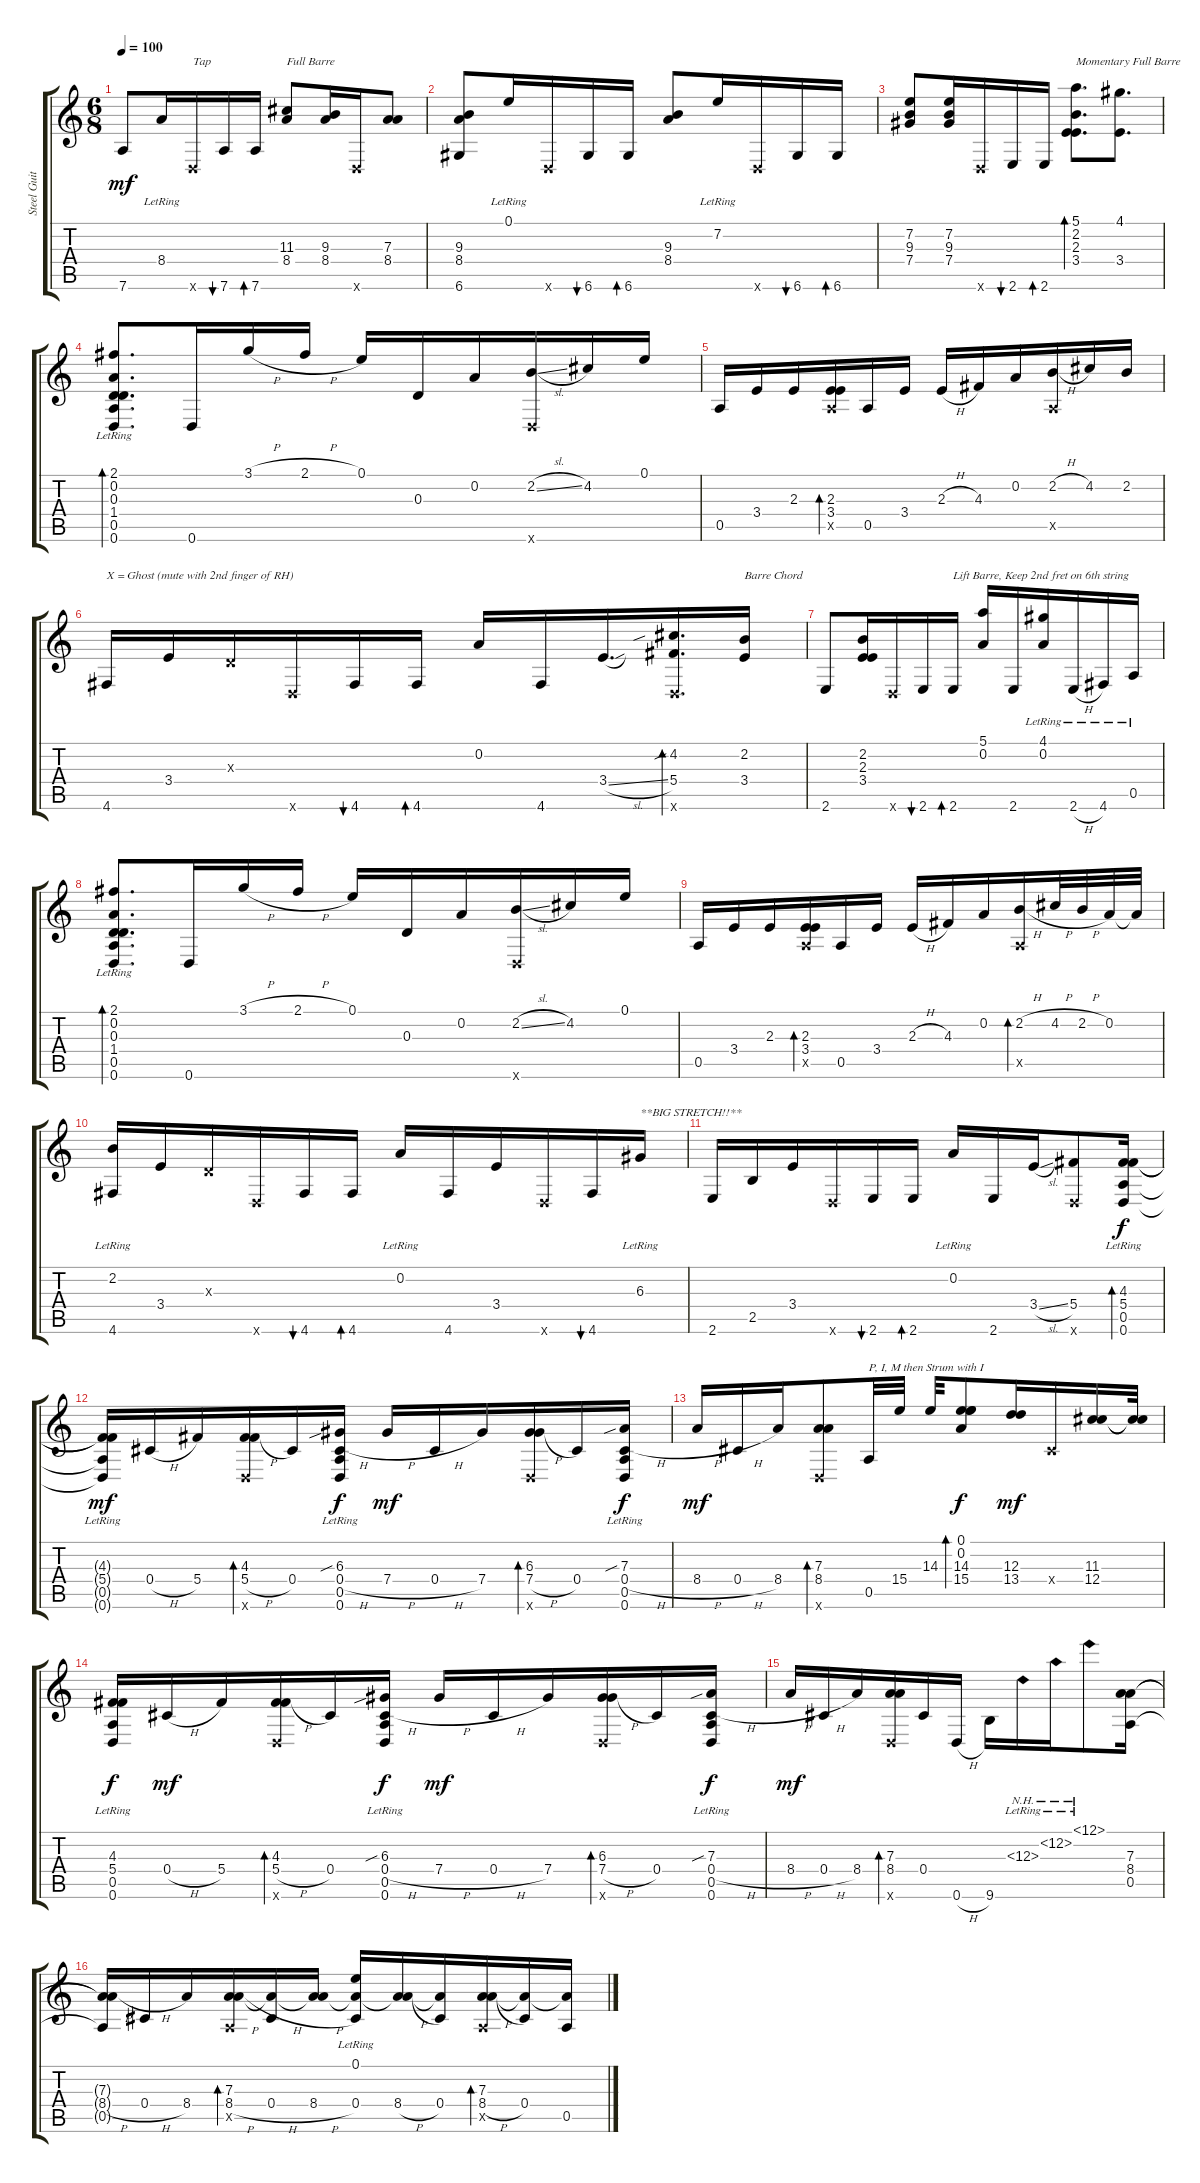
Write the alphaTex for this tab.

\track ("Steel Guitar" "Steel Guit") {instrument acousticguitarsteel}
\staff {score tabs}
\tuning (E4 A3 D3 Db3 A2 D2) {hide}
\ts (6 8)
\tempo 100
\clef g2
\ks c
7.6.8{dy mf} 8.4{lr}.16 0.6{x}.16{txt "Tap"} 7.6.16{bu 30} 7.6.16{bd 30} (11.3 8.4).8{txt "Full Barre"} (9.3 8.4).16 0.6{x}.16 (7.3 8.4).8 |
(9.3 8.4 6.6).8 0.1{lr}.16 0.6{x}.16 6.6.16{bu 30} 6.6.16{bd 30} (9.3 8.4).8 7.2{lr}.16 0.6{x}.16 6.6.16{bu 30} 6.6.16{bd 30} |
(7.2 9.3 7.4).8 (7.2 9.3 7.4).16 0.6{x}.16 2.6.16{bu 30} 2.6.16{bd 30} (5.1 2.2 2.3 3.4).8{d bd 30 txt "Momentary Full Barre"} (4.1 3.4).8{d} |
\section ("" "")
(2.1{lr} 0.2{lr} 0.3{lr} 1.4{lr} 0.5{lr} 0.6{lr}).8{d bd 30} 0.6.16 3.1{h}.16 2.1{h}.16 0.1.16 0.3.16 0.2.16 (2.2{sl} 0.6{x}).16 4.2.16 0.1.16 |
0.5.16 3.4.16 2.3.16 (2.3 3.4 0.5{x}).16{bd 30} 0.5.16 3.4.16 2.3{h}.16 4.3.16 0.2.16 (2.2{h} 0.5{x}).16 4.2.16 2.2.16 |
4.6.16{txt "X = Ghost (mute with 2nd finger of RH)"} 3.4.16 0.3{x}.16 0.6{x}.16 4.6.16{bu 30} 4.6.16{bd 30} 0.2.16 4.6.16 3.4{sl}.16{d} (4.2{sib} 5.4 0.6{x}).16{d bd 30} (2.2 3.4).16{txt "Barre Chord"} |
2.6.8 (2.2 2.3 3.4).16 0.6{x}.16 2.6.16{bu 30} 2.6.16{bd 30 txt "Lift Barre, Keep 2nd fret on 6th string"} (5.1 0.2).16 2.6.16 (4.1{lr} 0.2{lr}).16 2.6{h lr}.16 4.6{lr}.16 0.5{lr}.16 |
(2.1{lr} 0.2{lr} 0.3{lr} 1.4{lr} 0.5{lr} 0.6{lr}).8{d bd 30} 0.6.16 3.1{h}.16 2.1{h}.16 0.1.16 0.3.16 0.2.16 (2.2{sl} 0.6{x}).16 4.2.16 0.1.16 |
0.5.16 3.4.16 2.3.16 (2.3 3.4 0.5{x}).16{bd 30} 0.5.16 3.4.16 2.3{h}.16 4.3.16 0.2.16 (2.2{h} 0.5{x}).16{bd 30} 4.2{h}.32 2.2{h}.32 0.2.32 0.2{t}.32 |
(2.2{lr} 4.6).16 3.4.16 0.3{x}.16 0.6{x}.16 4.6.16{bu 30} 4.6.16{bd 30} 0.2{lr}.16 4.6.16 3.4.16 0.6{x}.16 4.6.16{bu 30} 6.3{lr}.16{txt "**BIG STRETCH!!**"} |
2.6.16 2.5.16 3.4.16 0.6{x}.16 2.6.16{bu 30} 2.6.16{bd 30} 0.2{lr}.16 2.6.16 3.4{sl}.16 (5.4 0.6{x}).8 (4.3{lr} 5.4{lr} 0.5{lr} 0.6{lr}).16{bd 30 dy f} |
(4.3{lr t} 5.4{lr t} 0.5{lr t} 0.6{lr t}).16{dy mf} 0.4{h}.16 5.4.16 (4.3 5.4{h} 0.6{x}).16{bd 30} 0.4.16 (6.3{sib lr} 0.4{h lr} 0.5{lr} 0.6{lr}).16{dy f} 7.4{h}.16{dy mf} 0.4{h}.16 7.4.16 (6.3 7.4{h} 0.6{x}).16{bd 30} 0.4.16 (7.3{sib lr} 0.4{h lr} 0.5{lr} 0.6{lr}).16{dy f} |
8.4{h}.16{dy mf} 0.4{h}.16 8.4.16 (7.3 8.4 0.6{x}).8{bd 30} 0.5.32{txt "P, I, M then Strum with I"} 15.4.32 14.3.32 (0.1 0.2 14.3 15.4).8{bd 30 dy f} (12.3 13.4).16{dy mf} 0.4{x}.16 (11.3 12.4).16 (11.3{t} 12.4{t}).32 |
(4.3{lr} 5.4{lr} 0.5{lr} 0.6{lr}).16{dy f} 0.4{h}.16{dy mf} 5.4.16 (4.3 5.4{h} 0.6{x}).16{bd 30} 0.4.16 (6.3{sib lr} 0.4{h lr} 0.5{lr} 0.6{lr}).16{dy f} 7.4{h}.16{dy mf} 0.4{h}.16 7.4.16 (6.3 7.4{h} 0.6{x}).16{bd 30} 0.4.16 (7.3{sib lr} 0.4{h} 0.5 0.6).16{dy f} |
8.4{h}.16{dy mf} 0.4{h}.16 8.4.16 (7.3 8.4 0.6{x}).16{bd 30} 0.4.16 0.6{h}.16 9.6.16 12.3{nh lr}.16 12.2{nh lr}.16 12.1{nh lr}.8 (7.3 8.4 0.5).16 |
\section ("" "")
(7.3{t} 8.4{h t} 0.5{t}).16 0.4{h}.16 8.4.16 (7.3 8.4{h} 0.5{x}).16{bd 30} (7.3{t} 0.4{h}).16 (7.3{t} 8.4{h}).16 (0.1{lr} 7.3{t} 0.4).16 (7.3{t} 8.4{h}).16 (7.3{t} 0.4).16 (7.3 8.4{h} 0.5{x}).16{bd 30} (7.3{t} 0.4).16 (7.3{t} 0.5).16
